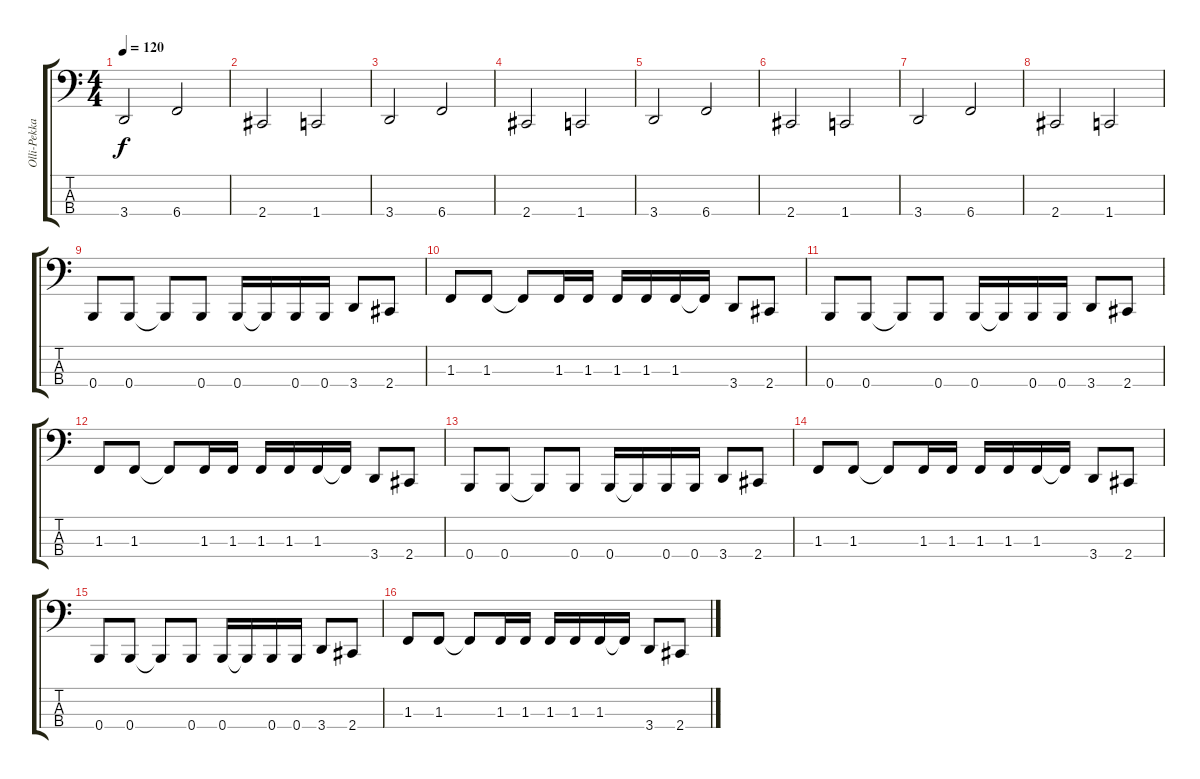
\track ("Olli-Pekka" "Olli-Pekka") {instrument electricbasspick}
\staff {score tabs}
\tuning (D2 A1 E1 B0) {hide}
\ts (4 4)
\tempo 120
\clef f4
\ks c
3.4.2{dy f} 6.4.2 |
2.4.2 1.4.2 |
3.4.2 6.4.2 |
2.4.2 1.4.2 |
3.4.2 6.4.2 |
2.4.2 1.4.2 |
3.4.2 6.4.2 |
2.4.2 1.4.2 |
0.4.8 0.4.8 0.4{t}.8 0.4.8 0.4.16 0.4{t}.16 0.4.16 0.4.16 3.4.8 2.4.8 |
1.3.8 1.3.8 1.3{t}.8 1.3.16 1.3.16 1.3.16 1.3.16 1.3.16 1.3{t}.16 3.4.8 2.4.8 |
0.4.8 0.4.8 0.4{t}.8 0.4.8 0.4.16 0.4{t}.16 0.4.16 0.4.16 3.4.8 2.4.8 |
1.3.8 1.3.8 1.3{t}.8 1.3.16 1.3.16 1.3.16 1.3.16 1.3.16 1.3{t}.16 3.4.8 2.4.8 |
0.4.8 0.4.8 0.4{t}.8 0.4.8 0.4.16 0.4{t}.16 0.4.16 0.4.16 3.4.8 2.4.8 |
1.3.8 1.3.8 1.3{t}.8 1.3.16 1.3.16 1.3.16 1.3.16 1.3.16 1.3{t}.16 3.4.8 2.4.8 |
0.4.8 0.4.8 0.4{t}.8 0.4.8 0.4.16 0.4{t}.16 0.4.16 0.4.16 3.4.8 2.4.8 |
1.3.8 1.3.8 1.3{t}.8 1.3.16 1.3.16 1.3.16 1.3.16 1.3.16 1.3{t}.16 3.4.8 2.4.8
